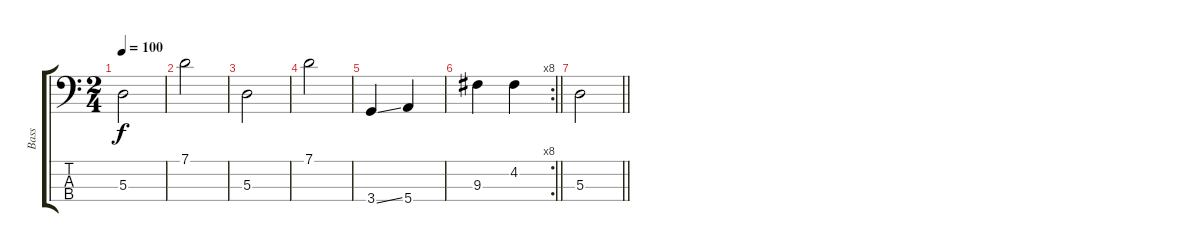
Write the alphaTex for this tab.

\track ("Bass" "Bass") {instrument electricbassfinger}
\staff {score tabs}
\tuning (G2 D2 A1 E1) {hide}
\ts (2 4)
\tempo 100
\clef f4
\ks c
5.3.2{dy f} |
7.1.2 |
5.3.2 |
7.1.2 |
3.4{ss}.4 5.4.4 |
\rc 8
\barLineRight lightlight
9.3.4 4.2.4 |
\barLineRight lightlight
5.3.2
